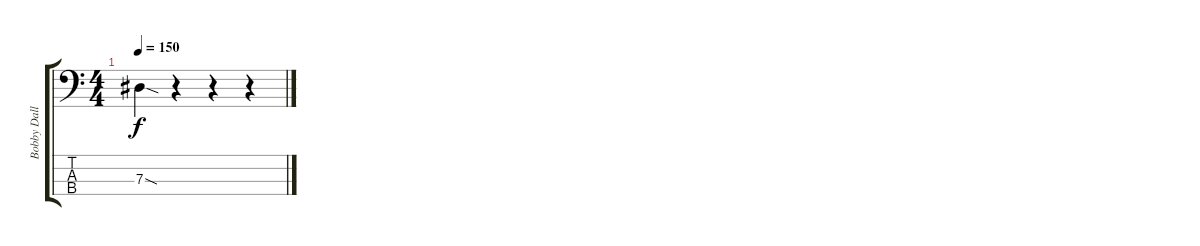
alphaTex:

\track ("Bobby Dall - Bass" "Bobby Dall") {instrument electricbasspick}
\staff {score tabs}
\tuning (Gb2 Db2 Ab1 Eb1) {hide}
\ts (4 4)
\tempo 150
\clef f4
\ks c
7.3{sod t}.4{dy f} r.4 r.4 r.4
